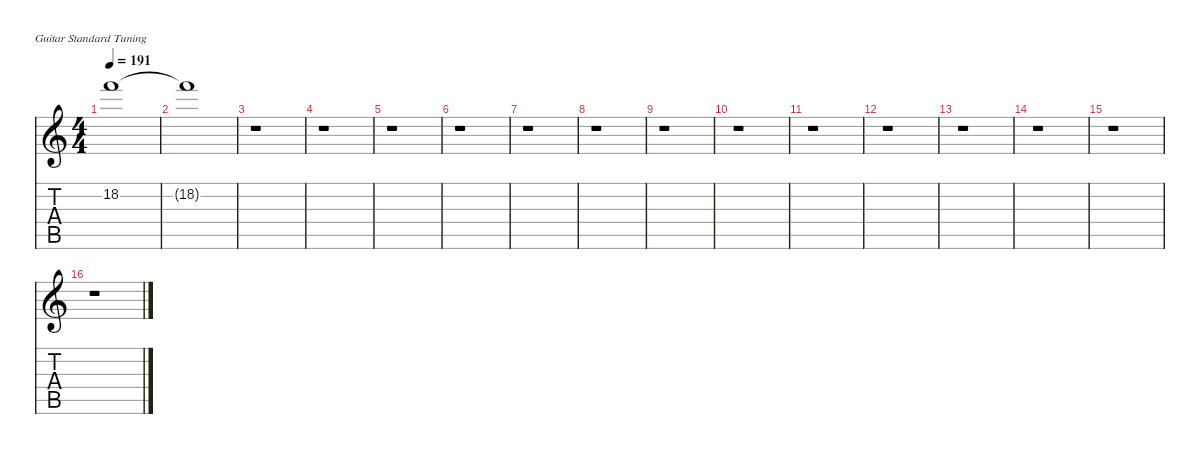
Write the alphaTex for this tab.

\defaultSystemsLayout 4
\hideDynamics
\bracketExtendMode nobrackets
\singleTrackTrackNamePolicy hidden
\multiTrackTrackNamePolicy hidden
\firstSystemTrackNameMode fullname
\firstSystemTrackNameOrientation horizontal
\otherSystemsTrackNameOrientation horizontal
\track ("Guitar 2" "dist.guit.") {instrument distortionguitar}
\staff {score tabs}
\tuning (E4 B3 G3 D3 A2 E2)
\ts (4 4)
\tempo 191
\clef g2
\ks c
18.2.1{dy f beam Down} |
18.2{t}.1{beam Down} |
r.1{beam Down} |
r.1{beam Down} |
r.1{beam Down} |
r.1{beam Down} |
r.1{beam Down} |
r.1{beam Down} |
r.1{beam Down} |
r.1{beam Down} |
r.1{beam Down} |
r.1{beam Down} |
r.1{beam Down} |
r.1{beam Down} |
r.1{beam Down} |
r.1{beam Down}
